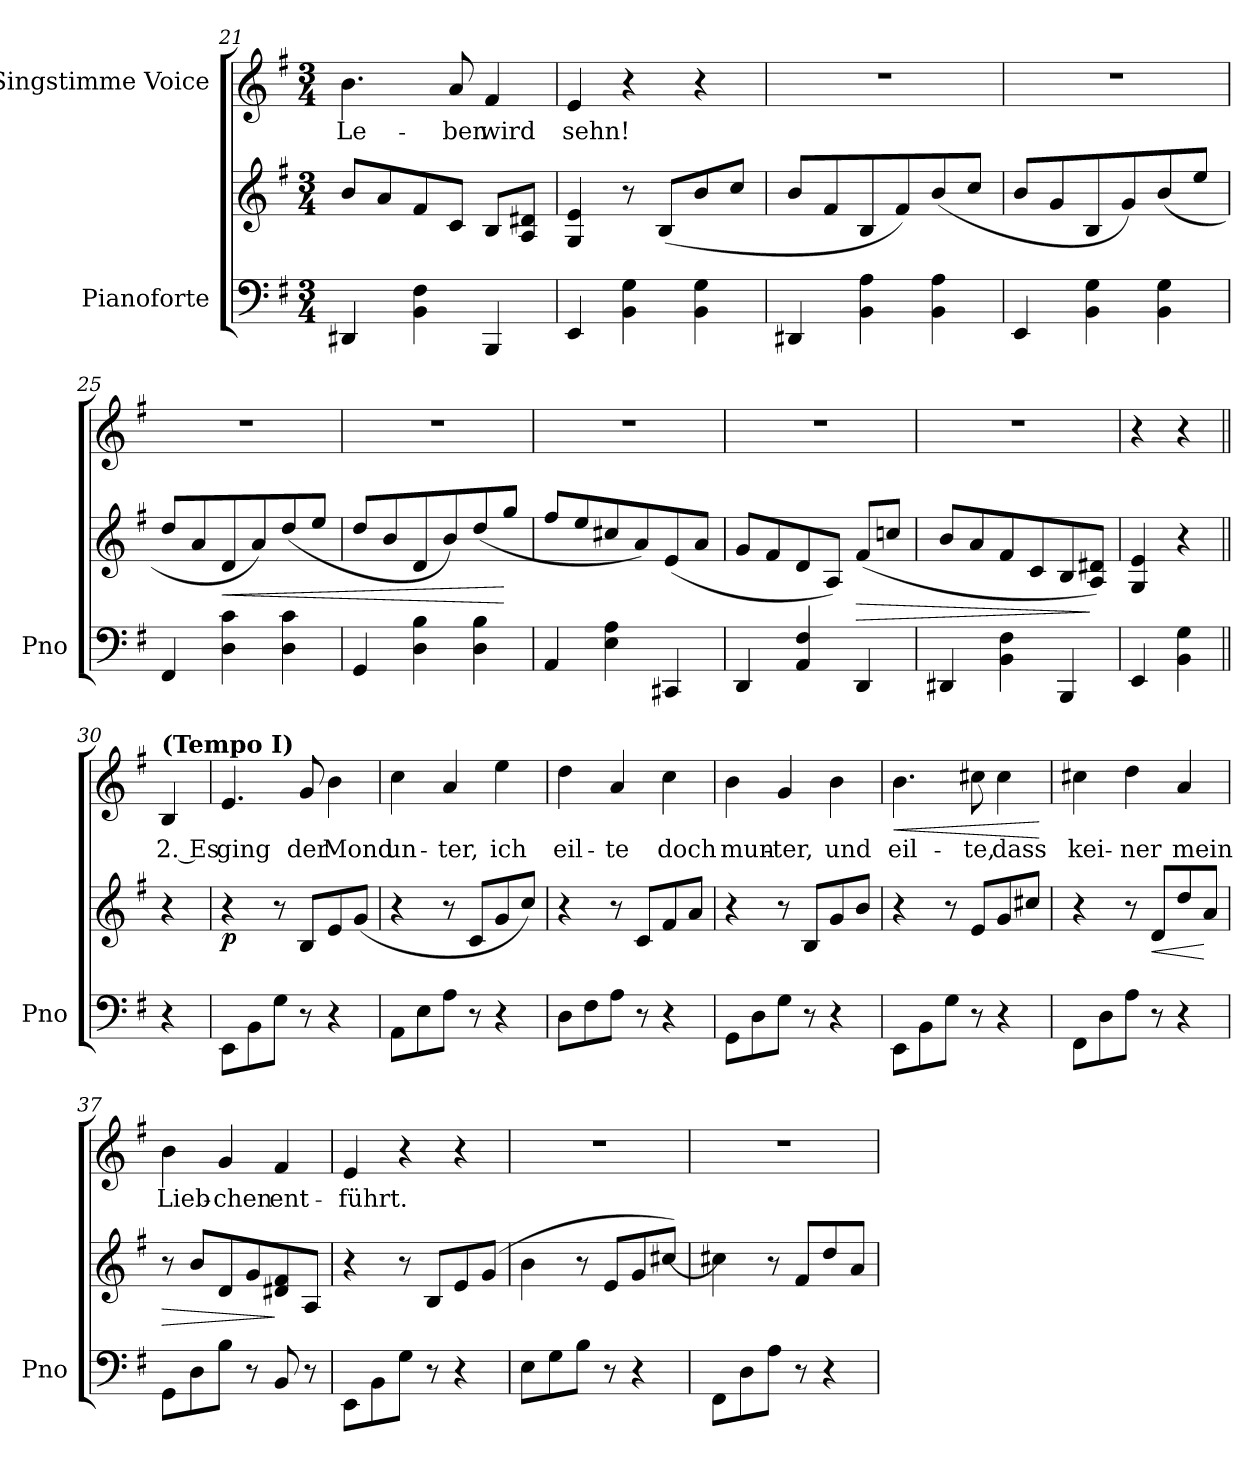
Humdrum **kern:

**kern	**kern	**dynam	**kern	**text	**dynam
*part2	*part2	*part2	*part1	*part1	*part1
*staff3	*staff2	*staff2/3	*staff1	*staff1	*staff1
*I"Pianoforte	*	*	*I"Singstimme Voice	*	*
*I'Pno	*	*	*	*	*
!!LO:PB:g=z
*clefF4	*clefG2	*	*clefG2	*	*
*k[f#]	*k[f#]	*	*k[f#]	*	*
*M3/4	*M3/4	*	*M3/4	*	*
=21	=21	=21	=21	=21	=21
!	!	!	!	!LO:LY:b	!
4DD#X/	8b/L	.	4.b\	Le-	.
.	8a/	.	.	.	.
4BB\ 4F#\	8f#/	.	.	.	.
!	!	!	!	!LO:LY:b	!
.	8c/J	.	8a/	-ben	.
!	!	!	!	!LO:LY:b	!
4BBB/	8B/L	.	4f#/	wird	.
.	8A/ 8d#X/J	.	.	.	.
=22	=22	=22	=22	=22	=22
!	!	!	!	!LO:LY:b	!
4EE/	4G/ 4e/	.	4e/	sehn!	.
4BB\ 4G\	8r	.	4r	.	.
.	(8B/L	.	.	.	.
4BB\ 4G\	8b/	.	4r	.	.
.	8cc/J	.	.	.	.
=23	=23	=23	=23	=23	=23
4DD#X/	8b/L	.	2.r	.	.
.	8f#/	.	.	.	.
4BB\ 4A\	8B/	.	.	.	.
.	8f#/)	.	.	.	.
4BB\ 4A\	(8b/	.	.	.	.
.	8cc/J	.	.	.	.
=24	=24	=24	=24	=24	=24
4EE/	8b/L	.	2.r	.	.
.	8g/	.	.	.	.
4BB\ 4G\	8B/	.	.	.	.
.	8g/)	.	.	.	.
4BB\ 4G\	(8b/	.	.	.	.
.	8ee/J	.	.	.	.
=25	=25	=25	=25	=25	=25
4FF#/	8dd/L	.	2.r	.	.
.	8a/	.	.	.	.
!	!	!LO:HP:b	!	!	!
4D\ 4c\	8d/	<	.	.	.
.	8a/)	.	.	.	.
4D\ 4c\	(8dd/	.	.	.	.
.	8ee/J	.	.	.	.
!!LO:LB:g=z
=26	=26	=26	=26	=26	=26
4GG/	8dd/L	.	2.r	.	.
.	8b/	.	.	.	.
4D\ 4B\	8d/	.	.	.	.
.	8b/)	.	.	.	.
4D\ 4B\	(8dd/	.	.	.	.
.	8gg/J	[	.	.	.
=27	=27	=27	=27	=27	=27
4AA/	8ff#/L	.	2.r	.	.
.	8ee/	.	.	.	.
4E\ 4A\	8cc#X/	.	.	.	.
.	8a/)	.	.	.	.
4CC#X/	(8e/	.	.	.	.
.	8a/J	.	.	.	.
=28	=28	=28	=28	=28	=28
4DD/	8g/L	.	2.r	.	.
.	8f#/	.	.	.	.
4AA/ 4F#/	8d/	.	.	.	.
.	8A/J)	.	.	.	.
!	!	!LO:HP:b	!	!	!
4DD/	(<8f#/L	>	.	.	.
.	8ccn/J	.	.	.	.
=29	=29	=29	=29	=29	=29
4DD#X/	8b/L	.	2.r	.	.
.	8a/	.	.	.	.
4BB\ 4F#\	8f#/	.	.	.	.
.	8c/	.	.	.	.
4BBB/	8B/	.	.	.	.
.	8A/ 8d#X/J)	]	.	.	.
=30	=30	=30	=30	=30	=30
4EE/	4G/ 4e/	.	4r	.	.
4BB\ 4G\	4r	.	4r	.	.
!!LO:LB:g=z
=30X1||	=30X1||	=30X1||	=30X1||	=30X1||	=30X1||
!	!	!	!LO:TX:a:B:t=(Tempo I)	!	!
!	!	!	!	!LO:LY:b	!
4r	4r	.	4B/	2. Es	.
=31	=31	=31	=31	=31	=31
!	!	!LO:DY:b	!	!LO:LY:b	!
(8EE\L	4r	p	4.e/	ging	.
8BB\	.	.	.	.	.
8G\J	8r	.	.	.	.
!	!	!	!	!LO:LY:b	!
8r	8B/L	.	8g/	der	.
!	!	!	!	!LO:LY:b	!
4r	8e/	.	4b\	Mond	.
.	(8g/J	.	.	.	.
=32	=32	=32	=32	=32	=32
!	!	!	!	!LO:LY:b	!
(8AA\L	4r	.	4cc\	un-	.
8E\	.	.	.	.	.
!	!	!	!	!LO:LY:b	!
8A\J	8r	.	4a/	-ter,	.
8r	8c/L	.	.	.	.
!	!	!	!	!LO:LY:b	!
4r	8g/	.	4ee\	ich	.
.	8cc/J)	.	.	.	.
=33	=33	=33	=33	=33	=33
!	!	!	!	!LO:LY:b	!
(8D\L	4r	.	4dd\	eil-	.
8F#\	.	.	.	.	.
!	!	!	!	!LO:LY:b	!
8A\J	8r	.	4a/	-te	.
8r	8c/L	.	.	.	.
!	!	!	!	!LO:LY:b	!
4r	8f#/	.	4cc\	doch	.
.	8a/J)	.	.	.	.
=34	=34	=34	=34	=34	=34
!	!	!	!	!LO:LY:b	!
(8GG\L	4r	.	4b\	mun-	.
8D\	.	.	.	.	.
!	!	!	!	!LO:LY:b	!
8G\J	8r	.	4g/	-ter,	.
8r	8B/L	.	.	.	.
!	!	!	!	!LO:LY:b	!
4r	8g/	.	4b\	und	.
.	8b/J)	.	.	.	.
!!LO:LB:g=z
=35	=35	=35	=35	=35	=35
!	!	!	!	!LO:LY:b	!LO:HP:b
(8EE\L	4r	.	4.b\	eil-	<
8BB\	.	.	.	.	.
8G\J	8r	.	.	.	.
!	!	!	!	!LO:LY:b	!
8r	8e/L	.	8cc#X\	-te,	.
!	!	!	!	!LO:LY:b	!
4r	8g/	.	4cc#\	dass	.
.	8cc#X/J)	.	.	.	.
.	.	.	.	.	[
=36	=36	=36	=36	=36	=36
!	!	!	!	!LO:LY:b	!
(>8FF#\L	4r	.	4cc#X\	kei-	.
8D\	.	.	.	.	.
!	!	!	!	!LO:LY:b	!
8A\J	8r	.	4dd\	-ner	.
!	!	!LO:HP:b	!	!	!
8r	8d/L	<	.	.	.
!	!	!	!	!LO:LY:b	!
4r	8dd/	.	4a/	mein	.
.	8a/J)	[	.	.	.
=37	=37	=37	=37	=37	=37
!	!	!LO:HP:b	!	!LO:LY:b	!
8GG\L	8r	>	4b\	Lieb-	.
8D\	8b/L	.	.	.	.
!	!	!	!	!LO:LY:b	!
8B\J	8d/	.	4g/	-chen	.
8r	8g/	.	.	.	.
!	!	!	!	!LO:LY:b	!
8BB/	8d#X/ 8f#/	]	4f#/	ent-	.
8r	8A/J)	.	.	.	.
=38	=38	=38	=38	=38	=38
!	!	!	!	!LO:LY:b	!
(8EE\L	4r	.	4e/	-führt.	.
8BB\	.	.	.	.	.
8G\J	8r	.	4r	.	.
8r	8B/L	.	.	.	.
4r	8e/	.	4r	.	.
.	(8g/J	.	.	.	.
=39	=39	=39	=39	=39	=39
(8E\L	4b\	.	2.r	.	.
8G\	.	.	.	.	.
8B\J	8r	.	.	.	.
8r	8e/L	.	.	.	.
4r	8g/	.	.	.	.
.	[8cc#X/J)	.	.	.	.
!!LO:PB:g=z
=40	=40	=40	=40	=40	=40
8FF#\L	4cc#X\]	.	2.r	.	.
8D\	.	.	.	.	.
8A\J	8r	.	.	.	.
8r	8f#/L	.	.	.	.
4r	8dd/	.	.	.	.
.	8a/J)	.	.	.	.
=	=	=	=	=	=
*-	*-	*-	*-	*-	*-
